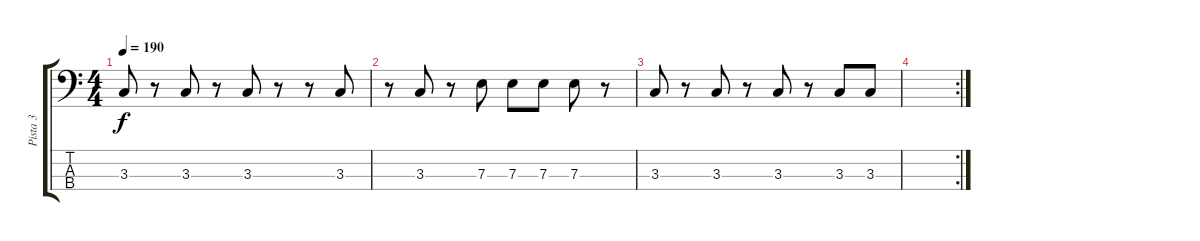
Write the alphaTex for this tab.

\track ("Pista 3" "Pista 3") {instrument electricbassfinger}
\staff {score tabs}
\tuning (G2 D2 A1 E1) {hide}
\ts (4 4)
\tempo 190
\clef f4
\ks c
3.3.8{dy f} r.8 3.3.8 r.8 3.3.8 r.8 r.8 3.3.8 |
r.8 3.3.8 r.8 7.3.8 7.3.8 7.3.8 7.3.8 r.8 |
3.3.8 r.8 3.3.8 r.8 3.3.8 r.8 3.3.8 3.3.8 |
\rc 2
